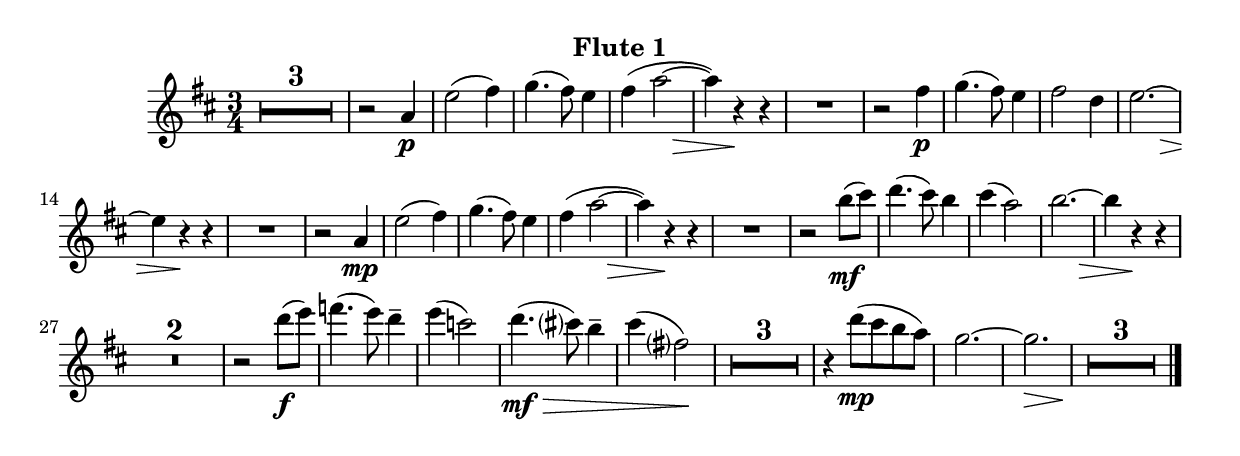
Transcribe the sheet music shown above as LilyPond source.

\version "2.15.43"
\include "english.ly"

\header {
  instrument = "Flute 1"
}

\version "2.15.43"
\include "english.ly"

fluteOneNotes = \relative c'' {

	\time 3/4
	\key d \major
	\set tieWaitForNote = ##t

	R4*3*3
	r2 a4\p |
	e'2( fs4) |
	g4.( fs8) e4 |
	fs( 
		<< a2~ {s4 s\> } >> |
	a4) r\! r |
	
	R4*3
	r2 fs4\p |
	g4.( fs8) e4 |
	fs2 d4 |
	<< e2.~ {s2 s4\> } >> | 
	e4 r\! r |
	
	R4*3
	r2 a,4\mp |
	e'2( fs4) |
	g4.( fs8) e4 |
	fs(
		<< a2~ {s4 s\> } >> |
	a4) r\! r |
	
	R4*3
	r2 b8\mf( cs) |
	d4.( cs8) b4 |
	cs( a2) |
	<< b2.~ {s2 s4\> } >> |
	b4 r\! r |
	
	R4*6
	r2 d8\f( e) |
	f4.( e8) d4-- |
	e( c2) |
	d4.\mf\>( cs?8) b4-- | 
	cs( fs,?2)\! |
	
	R4*9
	r4 d'8\mp( cs b a) |
	g2.~ |
	g2.\> |
	
	R2.*3\! 
	\bar "|."
		
}


<<
	\new Staff \relative c'' { 
		\set Score.skipBars = ##t
		\override MultiMeasureRest #'expand-limit = #2
		\fluteOneNotes
	}	
>>